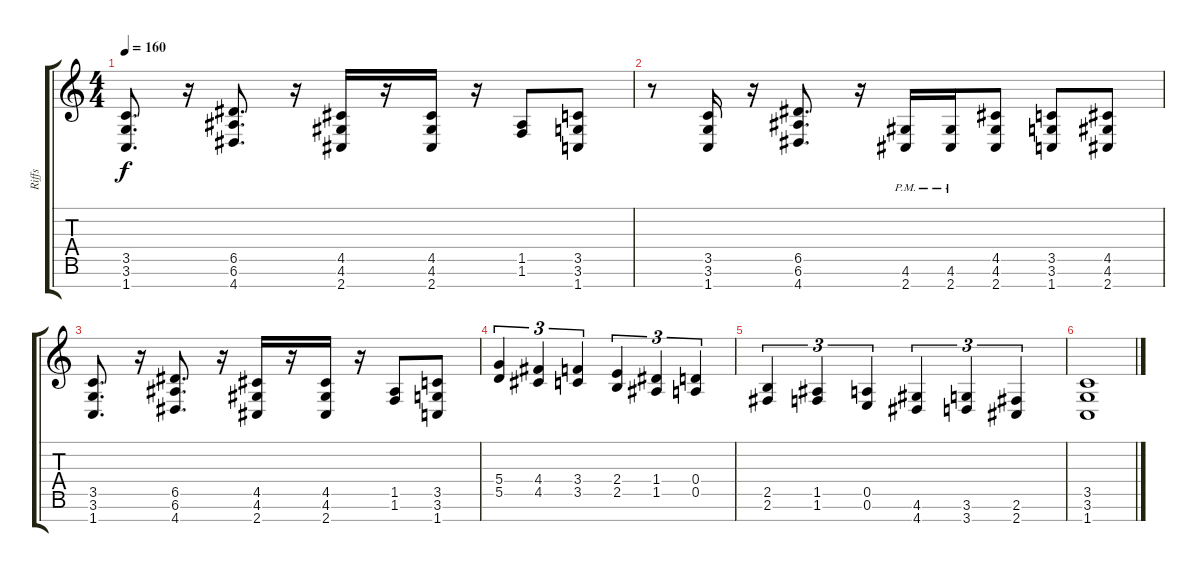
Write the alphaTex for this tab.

\track ("Riffs" "Riffs") {instrument distortionguitar}
\staff {score tabs}
\tuning (E4 B3 G3 D3 A2 E2 B1) {hide}
\ts (4 4)
\tempo 160
\clef g2
\ks c
(3.5 3.6 1.7).8{d dy f} r.16 (6.5 6.6 4.7).8{d} r.16 (4.5 4.6 2.7).16 r.16 (4.5 4.6 2.7).16 r.16 (1.5 1.6).8 (3.5 3.6 1.7).8 |
r.8 (3.5 3.6 1.7).16 r.16 (6.5 6.6 4.7).8{d} r.16 (4.6{pm} 2.7{pm}).16 (4.6{pm} 2.7{pm}).16 (4.5 4.6 2.7).8 (3.5 3.6 1.7).8 (4.5 4.6 2.7).8 |
(3.5 3.6 1.7).8{d} r.16 (6.5 6.6 4.7).8{d} r.16 (4.5 4.6 2.7).16 r.16 (4.5 4.6 2.7).16 r.16 (1.5 1.6).8 (3.5 3.6 1.7).8 |
(5.4 5.5).4{tu (3 2)} (4.4 4.5).4{tu (3 2)} (3.4 3.5).4{tu (3 2)} (2.4 2.5).4{tu (3 2)} (1.4 1.5).4{tu (3 2)} (0.4 0.5).4{tu (3 2)} |
(2.5 2.6).4{tu (3 2)} (1.5 1.6).4{tu (3 2)} (0.5 0.6).4{tu (3 2)} (4.6 4.7).4{tu (3 2)} (3.6 3.7).4{tu (3 2)} (2.6 2.7).4{tu (3 2)} |
(3.5 3.6 1.7).1
